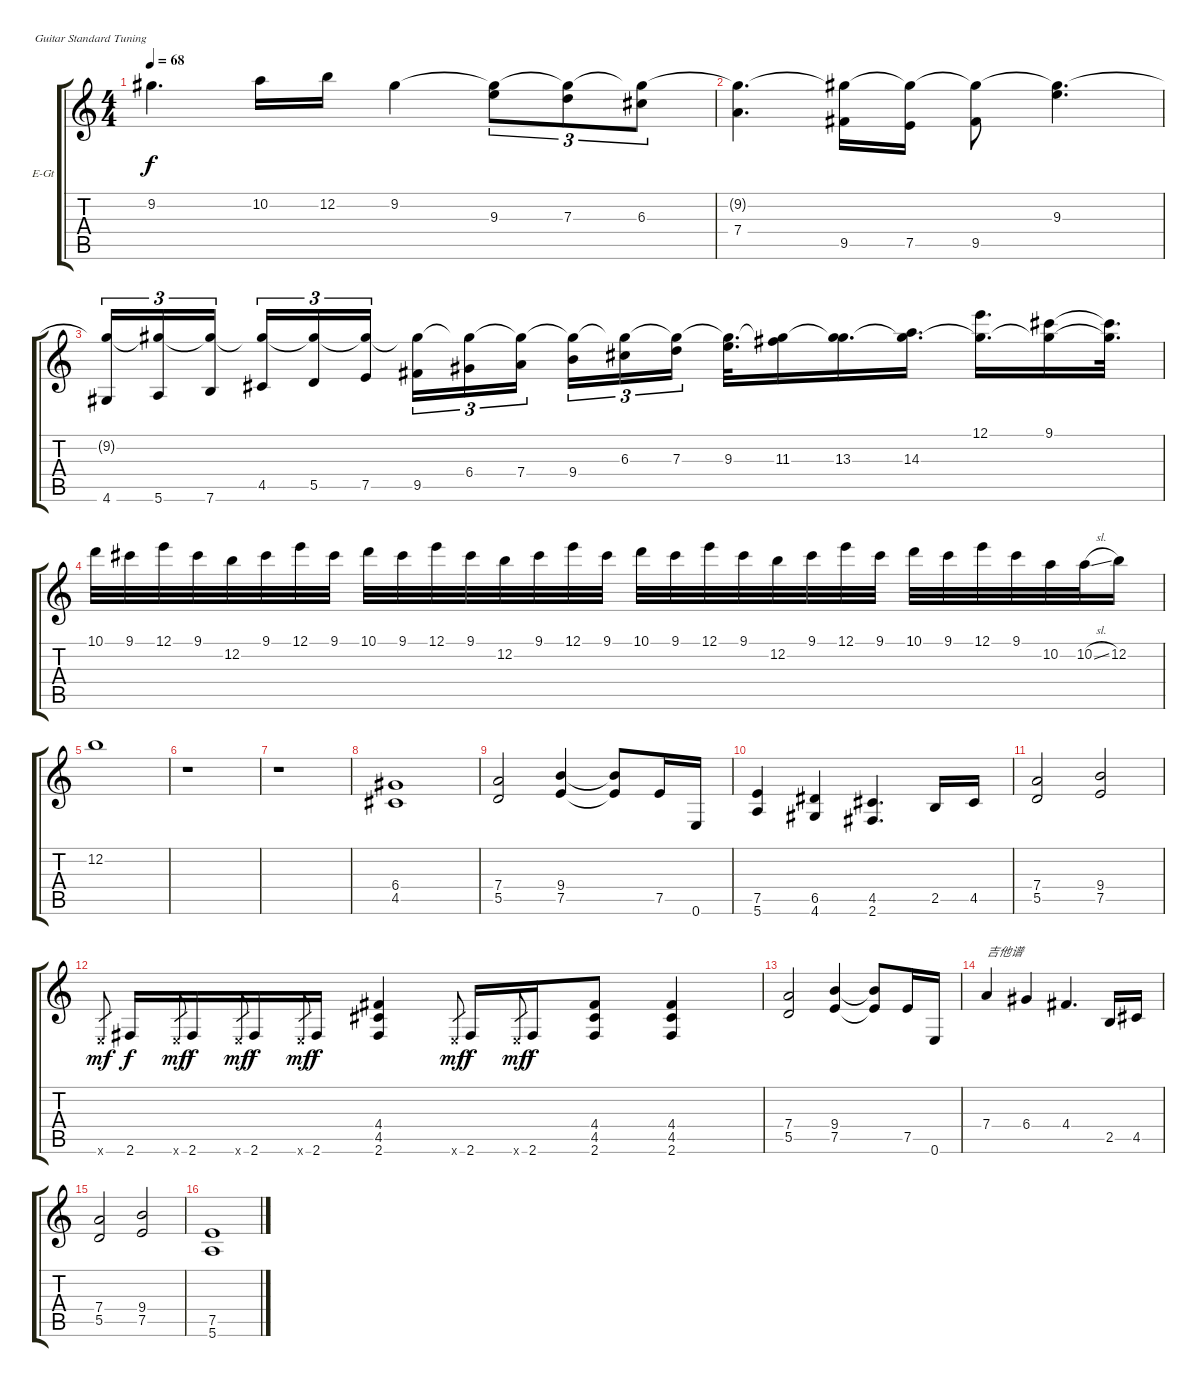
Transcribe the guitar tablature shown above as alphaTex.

\bracketExtendMode groupsimilarinstruments
\firstSystemTrackNameOrientation horizontal
\otherSystemsTrackNameOrientation horizontal
\track ("主音—黄贯中" "E-Gt") {instrument overdrivenguitar}
\staff {score tabs}
\tuning (E4 B3 G3 D3 A2 E2)
\ts (4 4)
\tempo 68
\clef g2
\ks c
9.2.4{d dy f} 10.2.16 12.2.16 9.2.4 (9.3 9.2{t}).8{tu (3 2)} (7.3 9.2{t}).8{tu (3 2)} (6.3 9.2{t}).8{tu (3 2)} |
(7.4 9.2{t}).4{d} (9.5 9.2{t}).16 (7.5 9.2{t}).16 (9.5 9.2{t}).8 (9.3 9.2{t}).4{d} |
(4.6 9.2{t}).16{tu (3 2)} (5.6 9.2{t}).16{tu (3 2)} (7.6 9.2{t}).16{tu (3 2)} (4.5 9.2{t}).16{tu (3 2)} (5.5 9.2{t}).16{tu (3 2)} (7.5 9.2{t}).16{tu (3 2)} (9.5 9.2{t}).16{tu (3 2)} (6.4 9.2{t}).16{tu (3 2)} (7.4 9.2{t}).16{tu (3 2)} (9.4 9.2{t}).16{tu (3 2)} (6.3 9.2{t}).16{tu (3 2)} (7.3 9.2{t}).16{tu (3 2)} (9.3 9.2{t}).32{d} (11.3 9.2{t}).16 (13.3 9.2{t}).16{d} (14.3 9.2{t}).16{d} (12.1 9.2{t}).16{d} (9.1 9.2{t}).16 (9.1{t} 9.2{t}).32{d} |
10.1.32 9.1.32 12.1.32 9.1.32 12.2.32 9.1.32 12.1.32 9.1.32 10.1.32 9.1.32 12.1.32 9.1.32 12.2.32 9.1.32 12.1.32 9.1.32 10.1.32 9.1.32 12.1.32 9.1.32 12.2.32 9.1.32 12.1.32 9.1.32 10.1.32 9.1.32 12.1.32 9.1.32 10.2.32 10.2{sl}.32 12.2.16 |
12.2.1 |
r.1 |
r.1 |
(6.4 4.5).1 |
(7.4 5.5).2 (9.4 7.5).4 (9.4{t} 7.5{t}).8 7.5.16 0.6.16 |
(7.5 5.6).4 (6.5 4.6).4 (4.5 2.6).4{d} 2.5.16 4.5.16 |
(7.4 5.5).2 (9.4 7.5).2 |
0.6{x}.8{gr dy mf} 2.6.16{dy f} 0.6{x}.8{gr dy mf} 2.6.16{dy f} 0.6{x}.8{gr dy mf} 2.6.16{dy f} 0.6{x}.8{gr dy mf} 2.6.16{dy f} (4.4 4.5 2.6).4 0.6{x}.8{gr dy mf} 2.6.16{dy f} 0.6{x}.8{gr dy mf} 2.6.16{dy f} (4.4 4.5 2.6).8 (4.4 4.5 2.6).4 |
(7.4 5.5).2 (9.4 7.5).4 (9.4{t} 7.5{t}).8 7.5.16 0.6.16 |
7.4.4{txt "吉他谱"} 6.4.4 4.4.4{d} 2.5.16 4.5.16 |
(7.4 5.5).2 (9.4 7.5).2 |
(7.5 5.6).1
